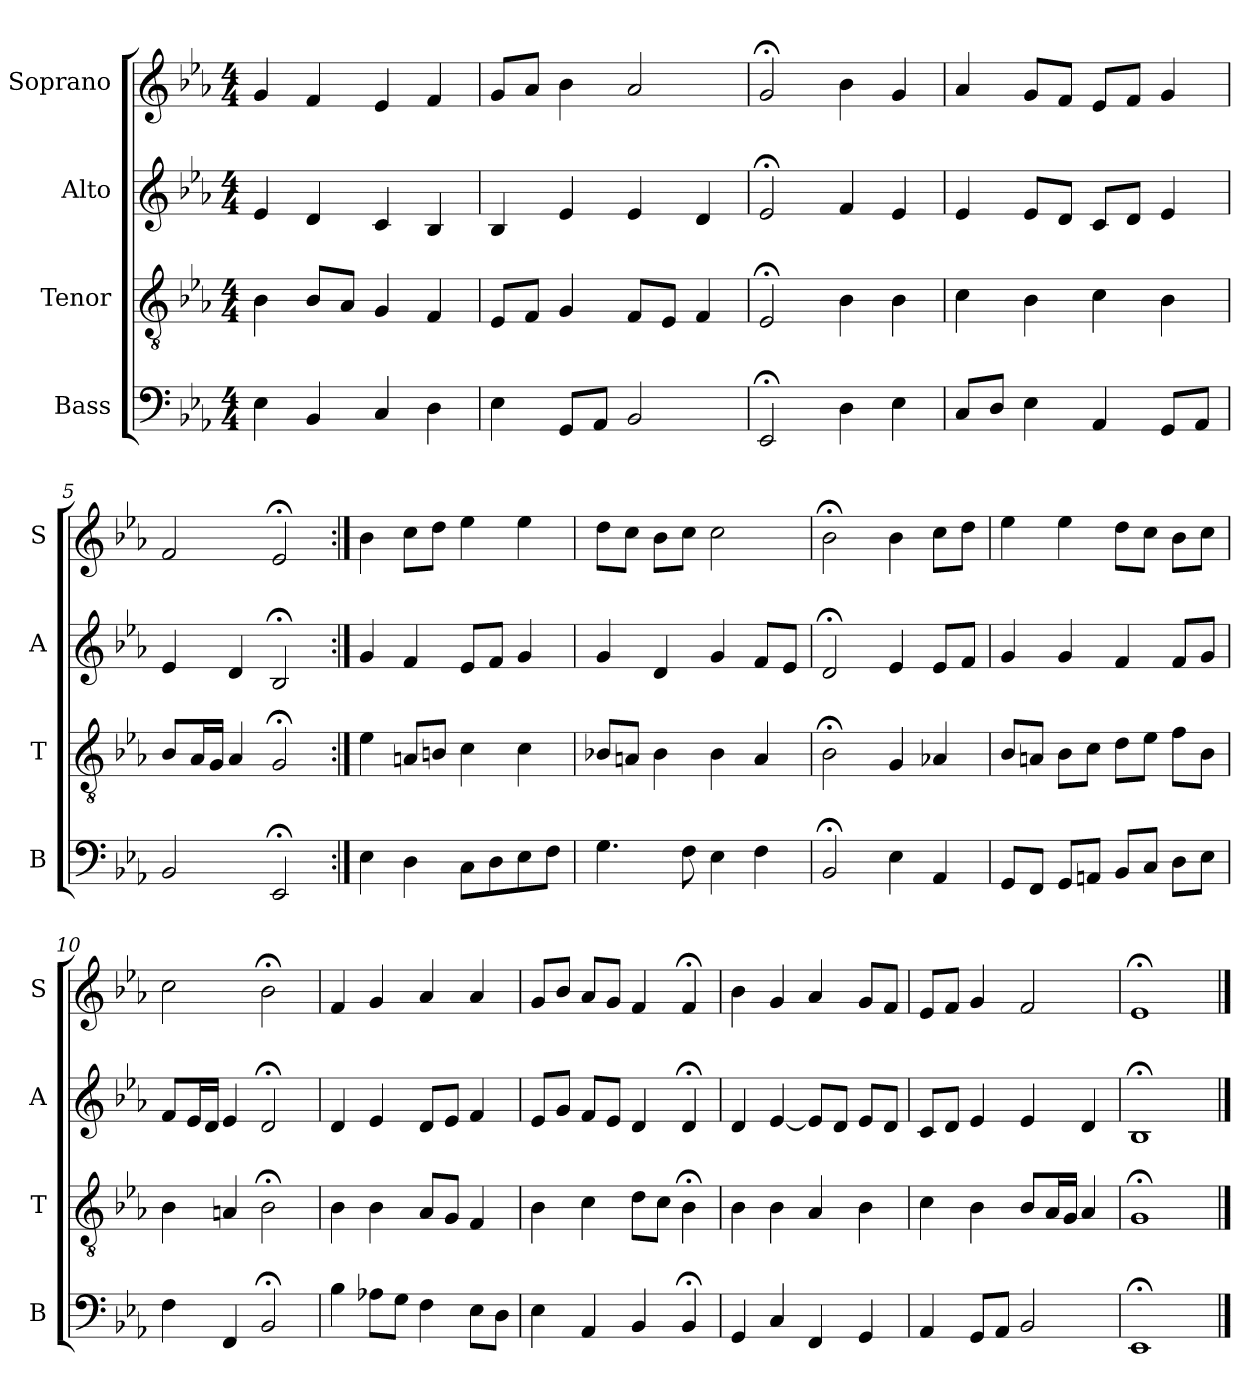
**kern	**kern	**kern	**kern
*part4	*part3	*part2	*part1
*staff4	*staff3	*staff2	*staff1
*I"Bass	*I"Tenor	*I"Alto	*I"Soprano
*I'B	*I'T	*I'A	*I'S
*clefF4	*clefGv2	*clefG2	*clefG2
*k[b-e-a-]	*k[b-e-a-]	*k[b-e-a-]	*k[b-e-a-]
*E-:	*E-:	*E-:	*E-:
*M4/4	*M4/4	*M4/4	*M4/4
*MM100	*MM100	*MM100	*MM100
=1	=1	=1	=1
4E-	4B-	4e-	4g
4BB-	8B-L	4d	4f
.	8A-J	.	.
4C	4G	4c	4e-
4D	4F	4B-	4f
=2	=2	=2	=2
4E-	8E-L	4B-	8gL
.	8FJ	.	8a-J
8GGL	4G	4e-	4b-
8AA-J	.	.	.
2BB-	8FL	4e-	2a-
.	8E-J	.	.
.	4F	4d	.
=3	=3	=3	=3
2EE-;<	2E-;<	2e-;<	2g;<
4D	4B-	4f	4b-
4E-	4B-	4e-	4g
=4	=4	=4	=4
8CL	4c	4e-	4a-
8DJ	.	.	.
4E-	4B-	8e-L	8gL
.	.	8dJ	8fJ
4AA-	4c	8cL	8e-L
.	.	8dJ	8fJ
8GGL	4B-	4e-	4g
8AA-J	.	.	.
=5	=5	=5	=5
2BB-	8B-L	4e-	2f
.	16A-L	.	.
.	16GJJ	.	.
.	4A-	4d	.
2EE-;<	2G;<	2B-;<	2e-;<
=6:|!	=6:|!	=6:|!	=6:|!
4E-	4e-	4g	4b-
4D	8AnL	4f	8ccL
.	8BnJ	.	8ddJ
8CL	4c	8e-L	4ee-
8D	.	8fJ	.
8E-	4c	4g	4ee-
8FJ	.	.	.
=7	=7	=7	=7
4.G	8B-XL	4g	8ddL
.	8AnJ	.	8ccJ
.	4B-	4d	8b-L
8F	.	.	8ccJ
4E-	4B-	4g	2cc
4F	4A	8fL	.
.	.	8e-J	.
=8	=8	=8	=8
2BB-;<	2B-;<	2d;<	2b-;<
4E-	4G	4e-	4b-
4AA-	4A-X	8e-L	8ccL
.	.	8fJ	8ddJ
=9	=9	=9	=9
8GGL	8B-L	4g	4ee-
8FFJ	8AnJ	.	.
8GGL	8B-L	4g	4ee-
8AAnJ	8cJ	.	.
8BB-L	8dL	4f	8ddL
8CJ	8e-J	.	8ccJ
8DL	8fL	8fL	8b-L
8E-J	8B-J	8gJ	8ccJ
=10	=10	=10	=10
4F	4B-	8fL	2cc
.	.	16e-L	.
.	.	16dJJ	.
4FF	4An	4e-	.
2BB-;<	2B-;<	2d;<	2b-;<
=11	=11	=11	=11
4B-	4B-	4d	4f
8A-XL	4B-	4e-	4g
8GJ	.	.	.
4F	8A-L	8dL	4a-
.	8GJ	8e-J	.
8E-L	4F	4f	4a-
8DJ	.	.	.
=12	=12	=12	=12
4E-	4B-	8e-L	8gL
.	.	8gJ	8b-J
4AA-	4c	8fL	8a-L
.	.	8e-J	8gJ
4BB-	8dL	4d	4f
.	8cJ	.	.
4BB-;<	4B-;<	4d;<	4f;<
=13	=13	=13	=13
4GG	4B-	4d	4b-
4C	4B-	[4e-	4g
4FF	4A-	8e-L]	4a-
.	.	8dJ	.
4GG	4B-	8e-L	8gL
.	.	8dJ	8fJ
=14	=14	=14	=14
4AA-	4c	8cL	8e-L
.	.	8dJ	8fJ
8GGL	4B-	4e-	4g
8AA-J	.	.	.
2BB-	8B-L	4e-	2f
.	16A-L	.	.
.	16GJJ	.	.
.	4A-	4d	.
=15	=15	=15	=15
1EE-;<	1G;<	1B-;<	1e-;<
==	==	==	==
*-	*-	*-	*-
